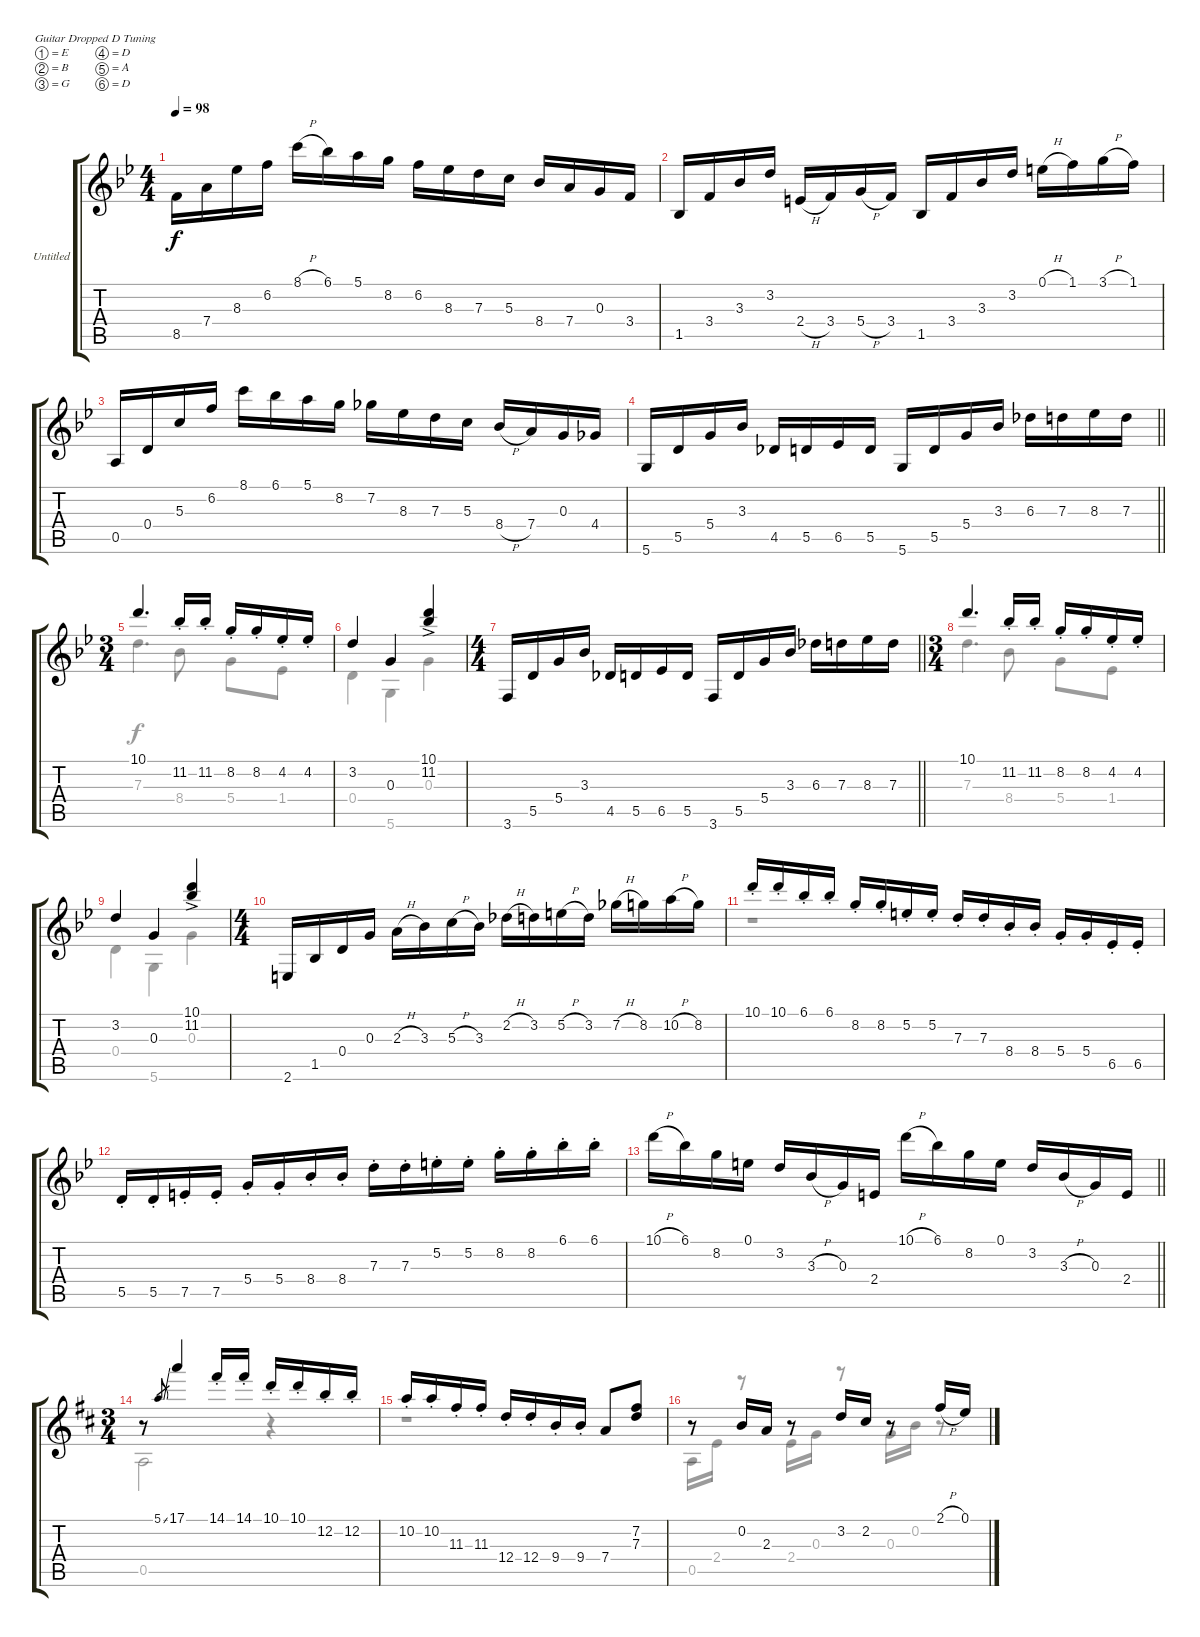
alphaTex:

\bracketExtendMode groupsimilarinstruments
\firstSystemTrackNameOrientation horizontal
\otherSystemsTrackNameOrientation horizontal
\track ("Untitled" "Untitled") {instrument acousticguitarnylon}
\staff {score tabs}
\tuning (E4 B3 G3 D3 A2 D2)
\voice
\ts (4 4)
\tempo 98
\clef g2
\ks gminor
8.5.16{dy f} 7.4.16 8.3.16 6.2.16 8.1{h}.16 6.1.16 5.1.16 8.2.16 6.2.16 8.3.16 7.3.16 5.3.16 8.4.16 7.4.16 0.3.16 3.4.16 |
1.5.16 3.4.16 3.3.16 3.2.16 2.4{h}.16 3.4.16 5.4{h}.16 3.4.16 1.5.16 3.4.16 3.3.16 3.2.16 0.1{h}.16 1.1.16 3.1{h}.16 1.1.16 |
0.5.16 0.4.16 5.3.16 6.2.16 8.1.16 6.1.16 5.1.16 8.2.16 7.2.16 8.3.16 7.3.16 5.3.16 8.4{h}.16 7.4.16 0.3.16 4.4.16 |
\barLineRight lightlight
5.6.16 5.5.16 5.4.16 3.3.16 4.5.16 5.5.16 6.5.16 5.5.16 5.6.16 5.5.16 5.4.16 3.3.16 6.3.16 7.3.16 8.3.16 7.3.16 |
\ts (3 4)
10.1.4{d} 11.2{st}.16 11.2{st}.16 8.2{st}.16 8.2{st}.16 4.2{st}.16 4.2{st}.16 |
3.2.4 0.3.4 (10.1{ac} 11.2{ac}).4 |
\ts (4 4)
\barLineRight lightlight
3.6.16 5.5.16 5.4.16 3.3.16 4.5.16 5.5.16 6.5.16 5.5.16 3.6.16 5.5.16 5.4.16 3.3.16 6.3.16 7.3.16 8.3.16 7.3.16 |
\ts (3 4)
10.1.4{d} 11.2{st}.16 11.2{st}.16 8.2{st}.16 8.2{st}.16 4.2{st}.16 4.2{st}.16 |
3.2.4 0.3.4 (10.1{ac} 11.2{ac}).4 |
\ts (4 4)
2.6.16 1.5.16 0.4.16 0.3.16 2.3{h}.16 3.3.16 5.3{h}.16 3.3.16 2.2{h}.16 3.2.16 5.2{h}.16 3.2.16 7.2{h}.16 8.2.16 10.2{h}.16 8.2.16 |
10.1{st}.16 10.1{st}.16 6.1{st}.16 6.1{st}.16 8.2{st}.16 8.2{st}.16 5.2{st}.16 5.2{st}.16 7.3{st}.16 7.3{st}.16 8.4{st}.16 8.4{st}.16 5.4{st}.16 5.4{st}.16 6.5{st}.16 6.5{st}.16 |
5.5{st}.16 5.5{st}.16 7.5{st}.16 7.5{st}.16 5.4{st}.16 5.4{st}.16 8.4{st}.16 8.4{st}.16 7.3{st}.16 7.3{st}.16 5.2{st}.16 5.2{st}.16 8.2{st}.16 8.2{st}.16 6.1{st}.16 6.1{st}.16 |
\barLineRight lightlight
10.1{h}.16 6.1.16 8.2.16 0.1.16 3.2.16 3.3{h}.16 0.3.16 2.4.16 10.1{h}.16 6.1.16 8.2.16 0.1.16 3.2.16 3.3{h}.16 0.3.16 2.4.16 |
\ts (3 4)
\ks d
r.8 5.1{ss}.8{gr} 17.1.4 14.1{st}.16 14.1{st}.16 10.1{st}.16 10.1{st}.16 12.2{st}.16 12.2{st}.16 |
10.2{st}.16 10.2{st}.16 11.3{st}.16 11.3{st}.16 12.4{st}.16 12.4{st}.16 9.4{st}.16 9.4{st}.16 7.4.8 (7.2 7.3).8 |
r.8 0.2.16 2.3.16 r.8 3.2.16 2.2.16 r.8 2.1{h}.16 0.1.16
\voice
\clef g2
\ottava regular
\simile none
\ks gminor
|
|
|
\barLineRight lightlight
|
7.3.4{d dy f} 8.4.8 5.4.8 1.4.8 |
0.4.4 5.6.4 0.3.4 |
\barLineRight lightlight
|
7.3.4{d} 8.4.8 5.4.8 1.4.8 |
0.4.4 5.6.4 0.3.4 |
|
r.1 |
|
\barLineRight lightlight
|
\ks d
0.5.2 r.4 |
r.1 |
0.5.16 2.4.16 r.8 2.4.16 0.3.16 r.8 0.3.16 0.2.16 r.8
